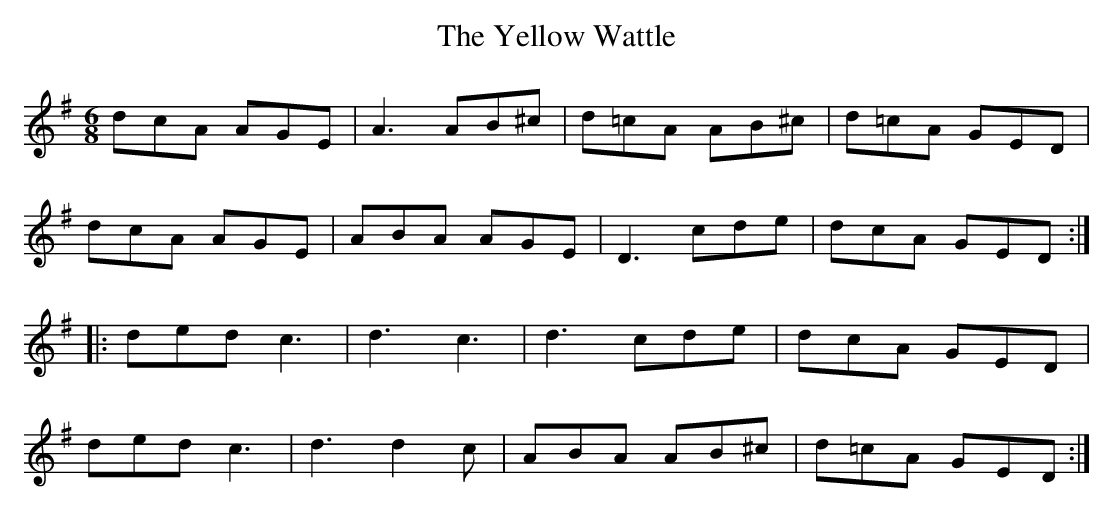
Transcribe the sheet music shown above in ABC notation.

X:1
T:Yellow Wattle, The
M:6/8
K:Dmix
dcA AGE|A3 AB^c|d=cA AB^c|d=cA GED|
dcA AGE|ABA AGE|D3 cde|dcA GED:|
|:ded c3|d3 c3|d3 cde|dcA GED|
ded c3|d3 d2c|ABA AB^c|d=cA GED:|
